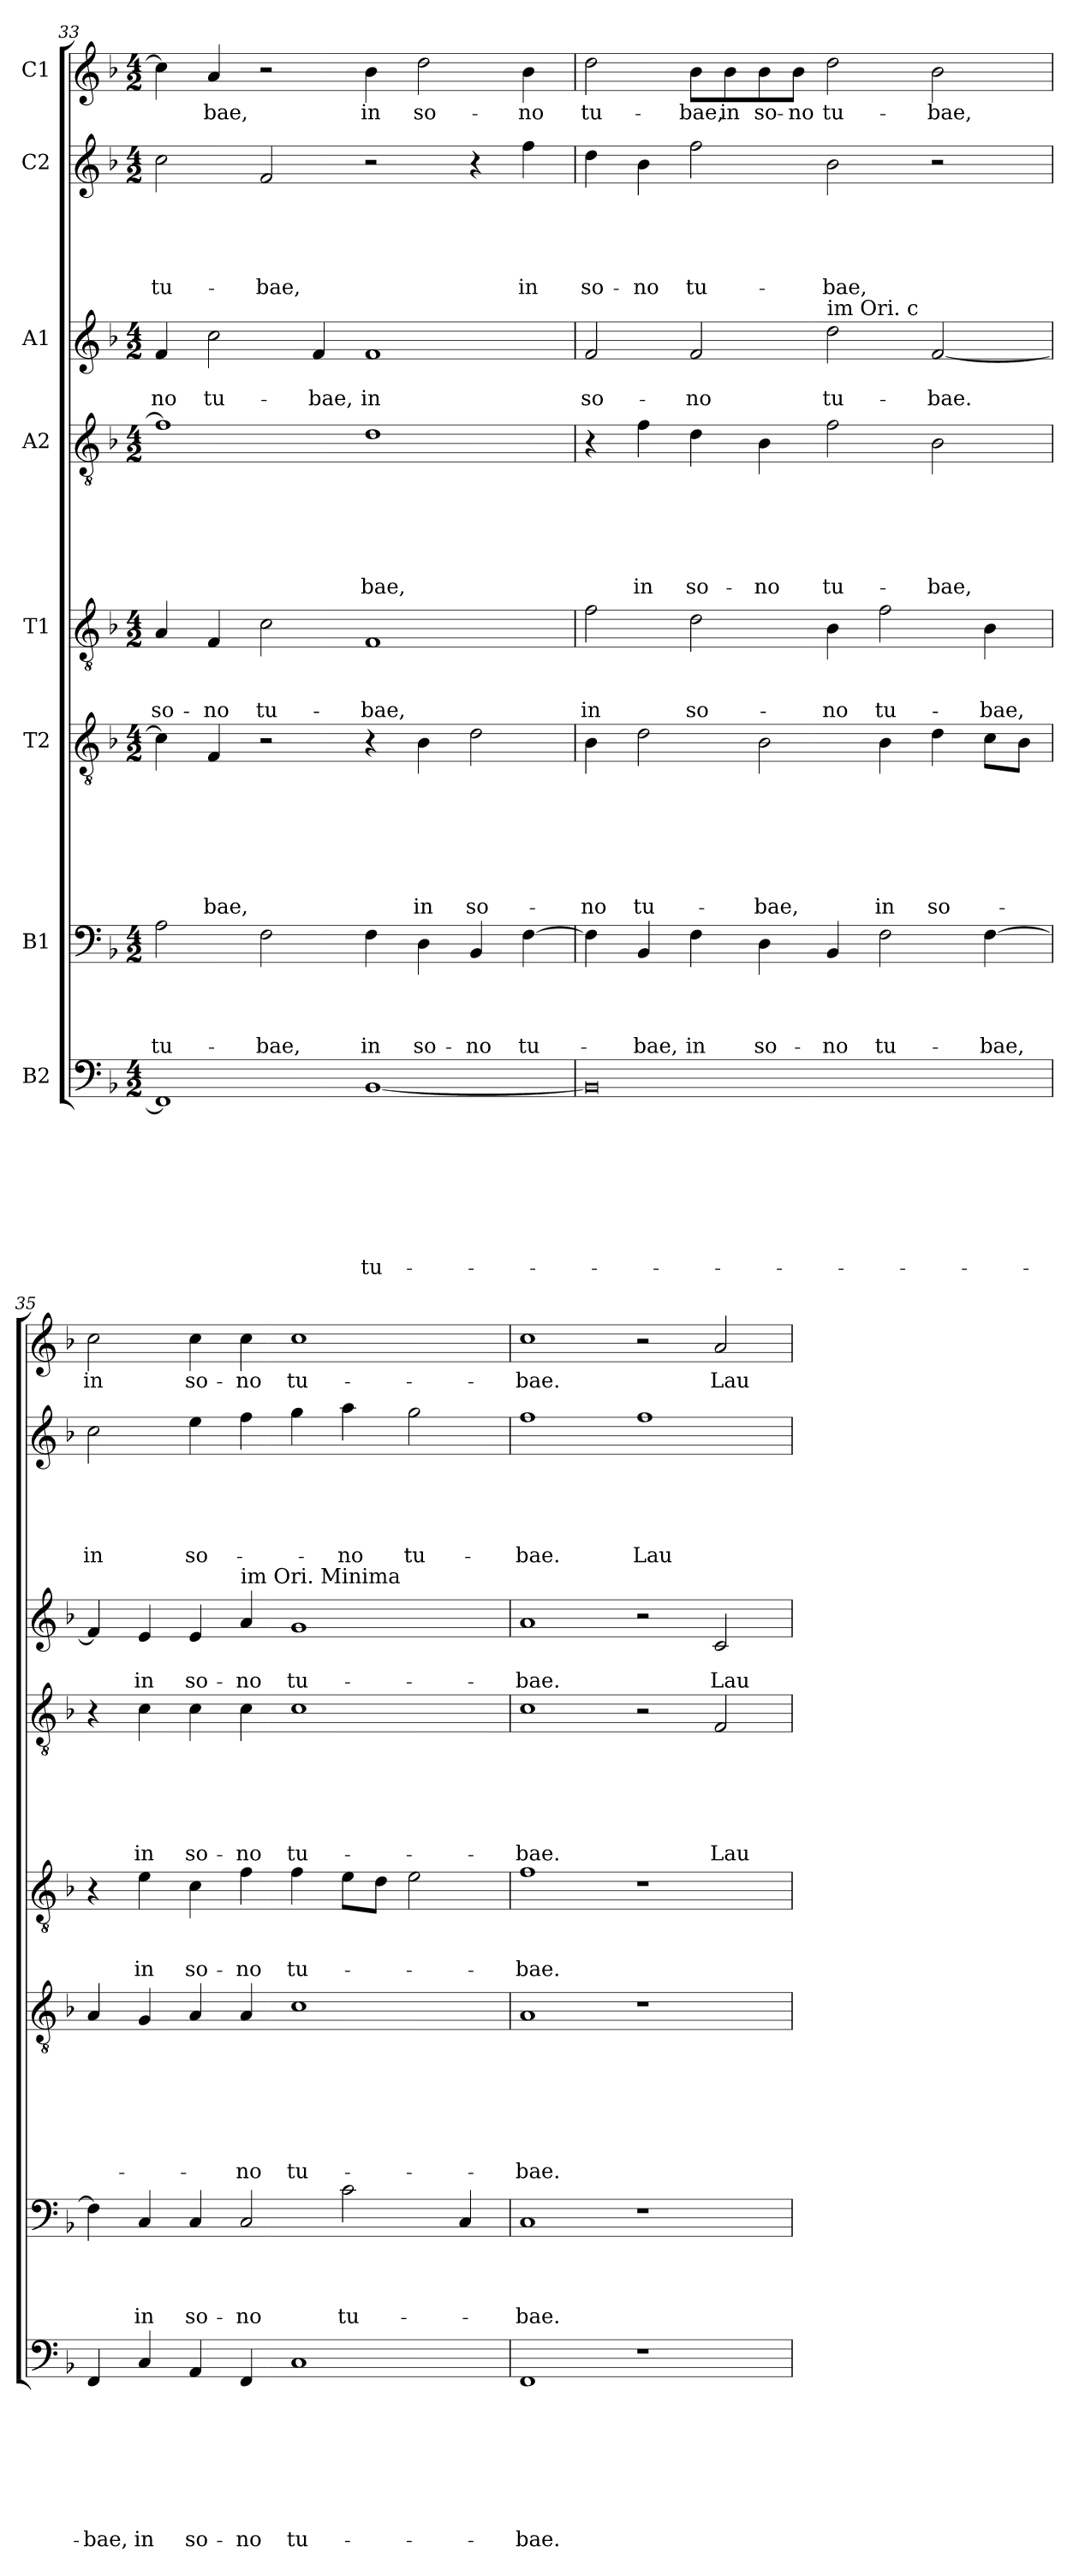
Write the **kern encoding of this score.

**kern	**text	**text	**text	**text	**text	**text	**text	**text	**kern	**text	**text	**text	**text	**kern	**text	**text	**text	**text	**text	**text	**text	**kern	**text	**text	**text	**kern	**text	**text	**text	**text	**text	**text	**kern	**text	**text	**kern	**text	**text	**text	**text	**text	**kern	**text
*part8	*part8	*part8	*part8	*part8	*part8	*part8	*part8	*part8	*part7	*part7	*part7	*part7	*part7	*part6	*part6	*part6	*part6	*part6	*part6	*part6	*part6	*part5	*part5	*part5	*part5	*part4	*part4	*part4	*part4	*part4	*part4	*part4	*part3	*part3	*part3	*part2	*part2	*part2	*part2	*part2	*part2	*part1	*part1
*staff8	*staff8	*staff8	*staff8	*staff8	*staff8	*staff8	*staff8	*staff8	*staff7	*staff7	*staff7	*staff7	*staff7	*staff6	*staff6	*staff6	*staff6	*staff6	*staff6	*staff6	*staff6	*staff5	*staff5	*staff5	*staff5	*staff4	*staff4	*staff4	*staff4	*staff4	*staff4	*staff4	*staff3	*staff3	*staff3	*staff2	*staff2	*staff2	*staff2	*staff2	*staff2	*staff1	*staff1
*I"B2	*	*	*	*	*	*	*	*	*I"B1	*	*	*	*	*I"T2	*	*	*	*	*	*	*	*I"T1	*	*	*	*I"A2	*	*	*	*	*	*	*I"A1	*	*	*I"C2	*	*	*	*	*	*I"C1	*
!!LO:PB:g=z
*clefF4	*	*	*	*	*	*	*	*	*clefF4	*	*	*	*	*clefGv2	*	*	*	*	*	*	*	*clefGv2	*	*	*	*clefGv2	*	*	*	*	*	*	*clefG2	*	*	*clefG2	*	*	*	*	*	*clefG2	*
*k[b-]	*	*	*	*	*	*	*	*	*k[b-]	*	*	*	*	*k[b-]	*	*	*	*	*	*	*	*k[b-]	*	*	*	*k[b-]	*	*	*	*	*	*	*k[b-]	*	*	*k[b-]	*	*	*	*	*	*k[b-]	*
*d:	*	*	*	*	*	*	*	*	*d:	*	*	*	*	*d:	*	*	*	*	*	*	*	*d:	*	*	*	*d:	*	*	*	*	*	*	*d:	*	*	*d:	*	*	*	*	*	*d:	*
*M4/2	*	*	*	*	*	*	*	*	*M4/2	*	*	*	*	*M4/2	*	*	*	*	*	*	*	*M4/2	*	*	*	*M4/2	*	*	*	*	*	*	*M4/2	*	*	*M4/2	*	*	*	*	*	*M4/2	*
=33	=33	=33	=33	=33	=33	=33	=33	=33	=33	=33	=33	=33	=33	=33	=33	=33	=33	=33	=33	=33	=33	=33	=33	=33	=33	=33	=33	=33	=33	=33	=33	=33	=33	=33	=33	=33	=33	=33	=33	=33	=33	=33	=33
!	!	!	!	!	!	!	!	!	!	!	!	!	!LO:LY:b	!	!	!	!	!	!	!	!	!	!	!	!LO:LY:b	!	!	!	!	!	!	!	!	!	!LO:LY:b	!	!	!	!	!	!LO:LY:b	!	!
1FF]	.	.	.	.	.	.	.	.	2A\	.	.	.	tu-	4c\]	.	.	.	.	.	.	.	4A/	.	.	so-	1f]	.	.	.	.	.	.	4f/	.	-no	2cc\	.	.	.	.	tu-	4cc\]	.
!	!	!	!	!	!	!	!	!	!	!	!	!	!	!	!	!	!	!	!	!	!LO:LY:b	!	!	!	!LO:LY:b	!	!	!	!	!	!	!	!	!	!LO:LY:b	!	!	!	!	!	!	!	!LO:LY:b
.	.	.	.	.	.	.	.	.	.	.	.	.	.	4F/	.	.	.	.	.	.	-bae,	4F/	.	.	-no	.	.	.	.	.	.	.	2cc\	.	tu-	.	.	.	.	.	.	4a/	-bae,
!	!	!	!	!	!	!	!	!	!	!	!	!	!LO:LY:b	!	!	!	!	!	!	!	!	!	!	!	!LO:LY:b	!	!	!	!	!	!	!	!	!	!	!	!	!	!	!	!LO:LY:b	!	!
.	.	.	.	.	.	.	.	.	2F\	.	.	.	-bae,	2r	.	.	.	.	.	.	.	2c\	.	.	tu-	.	.	.	.	.	.	.	.	.	.	2f/	.	.	.	.	-bae,	2r	.
!	!	!	!	!	!	!	!	!	!	!	!	!	!	!	!	!	!	!	!	!	!	!	!	!	!	!	!	!	!	!	!	!	!	!	!LO:LY:b	!	!	!	!	!	!	!	!
.	.	.	.	.	.	.	.	.	.	.	.	.	.	.	.	.	.	.	.	.	.	.	.	.	.	.	.	.	.	.	.	.	4f/	.	-bae,	.	.	.	.	.	.	.	.
!	!	!	!	!	!	!	!	!LO:LY:b	!	!	!	!	!LO:LY:b	!	!	!	!	!	!	!	!	!	!	!	!LO:LY:b	!	!	!	!	!	!	!LO:LY:b	!	!	!LO:LY:b	!	!	!	!	!	!	!	!LO:LY:b
[1BB-	.	.	.	.	.	.	.	tu-	4F\	.	.	.	in	4r	.	.	.	.	.	.	.	1F	.	.	-bae,	1d	.	.	.	.	.	-bae,	1f	.	in	2r	.	.	.	.	.	4b-\	in
!	!	!	!	!	!	!	!	!	!	!	!	!	!LO:LY:b	!	!	!	!	!	!	!	!LO:LY:b	!	!	!	!	!	!	!	!	!	!	!	!	!	!	!	!	!	!	!	!	!	!LO:LY:b
.	.	.	.	.	.	.	.	.	4D\	.	.	.	so-	4B-\	.	.	.	.	.	.	in	.	.	.	.	.	.	.	.	.	.	.	.	.	.	.	.	.	.	.	.	2dd\	so-
!	!	!	!	!	!	!	!	!	!	!	!	!	!LO:LY:b	!	!	!	!	!	!	!	!LO:LY:b	!	!	!	!	!	!	!	!	!	!	!	!	!	!	!	!	!	!	!	!	!	!
.	.	.	.	.	.	.	.	.	4BB-/	.	.	.	-no	2d\	.	.	.	.	.	.	so-	.	.	.	.	.	.	.	.	.	.	.	.	.	.	4r	.	.	.	.	.	.	.
!	!	!	!	!	!	!	!	!	!	!	!	!	!LO:LY:b	!	!	!	!	!	!	!	!	!	!	!	!	!	!	!	!	!	!	!	!	!	!	!	!	!	!	!	!LO:LY:b	!	!LO:LY:b
.	.	.	.	.	.	.	.	.	[4F\	.	.	.	tu-	.	.	.	.	.	.	.	.	.	.	.	.	.	.	.	.	.	.	.	.	.	.	4ff\	.	.	.	.	in	4b-\	-no
=34	=34	=34	=34	=34	=34	=34	=34	=34	=34	=34	=34	=34	=34	=34	=34	=34	=34	=34	=34	=34	=34	=34	=34	=34	=34	=34	=34	=34	=34	=34	=34	=34	=34	=34	=34	=34	=34	=34	=34	=34	=34	=34	=34
!	!	!	!	!	!	!	!	!	!	!	!	!	!	!	!	!	!	!	!	!	!LO:LY:b	!	!	!	!LO:LY:b	!	!	!	!	!	!	!	!	!	!LO:LY:b	!	!	!	!	!	!LO:LY:b	!	!LO:LY:b
0BB-]	.	.	.	.	.	.	.	.	4F\]	.	.	.	.	4B-\	.	.	.	.	.	.	-no	2f\	.	.	in	4r	.	.	.	.	.	.	2f/	.	so-	4dd\	.	.	.	.	so-	2dd\	tu-
!	!	!	!	!	!	!	!	!	!	!	!	!	!LO:LY:b	!	!	!	!	!	!	!	!LO:LY:b	!	!	!	!	!	!	!	!	!	!	!LO:LY:b	!	!	!	!	!	!	!	!	!LO:LY:b	!	!
.	.	.	.	.	.	.	.	.	4BB-/	.	.	.	-bae,	2d\	.	.	.	.	.	.	tu-	.	.	.	.	4f\	.	.	.	.	.	in	.	.	.	4b-\	.	.	.	.	-no	.	.
!	!	!	!	!	!	!	!	!	!	!	!	!	!LO:LY:b	!	!	!	!	!	!	!	!	!	!	!	!LO:LY:b	!	!	!	!	!	!	!LO:LY:b	!	!	!LO:LY:b	!	!	!	!	!	!LO:LY:b	!	!LO:LY:b
.	.	.	.	.	.	.	.	.	4F\	.	.	.	in	.	.	.	.	.	.	.	.	2d\	.	.	so-	4d\	.	.	.	.	.	so-	2f/	.	-no	2ff\	.	.	.	.	tu-	8b-\L	-bae,
!	!	!	!	!	!	!	!	!	!	!	!	!	!	!	!	!	!	!	!	!	!	!	!	!	!	!	!	!	!	!	!	!	!	!	!	!	!	!	!	!	!	!	!LO:LY:b
.	.	.	.	.	.	.	.	.	.	.	.	.	.	.	.	.	.	.	.	.	.	.	.	.	.	.	.	.	.	.	.	.	.	.	.	.	.	.	.	.	.	8b-\	in
!	!	!	!	!	!	!	!	!	!	!	!	!	!LO:LY:b	!	!	!	!	!	!	!	!LO:LY:b	!	!	!	!	!	!	!	!	!	!	!LO:LY:b	!	!	!	!	!	!	!	!	!	!	!LO:LY:b
.	.	.	.	.	.	.	.	.	4D\	.	.	.	so-	2B-\	.	.	.	.	.	.	-bae,	.	.	.	.	4B-\	.	.	.	.	.	-no	.	.	.	.	.	.	.	.	.	8b-\	so-
!	!	!	!	!	!	!	!	!	!	!	!	!	!	!	!	!	!	!	!	!	!	!	!	!	!	!	!	!	!	!	!	!	!	!	!	!	!	!	!	!	!	!	!LO:LY:b
.	.	.	.	.	.	.	.	.	.	.	.	.	.	.	.	.	.	.	.	.	.	.	.	.	.	.	.	.	.	.	.	.	.	.	.	.	.	.	.	.	.	8b-\J	-no
!	!	!	!	!	!	!	!	!	!	!	!	!	!	!	!	!	!	!	!	!	!	!	!	!	!	!	!	!	!	!	!	!	!LO:TX:a:t=im Ori.  c	!	!	!	!	!	!	!	!	!	!
!	!	!	!	!	!	!	!	!	!	!	!	!	!LO:LY:b	!	!	!	!	!	!	!	!	!	!	!	!LO:LY:b	!	!	!	!	!	!	!LO:LY:b	!	!	!LO:LY:b	!	!	!	!	!	!LO:LY:b	!	!LO:LY:b
.	.	.	.	.	.	.	.	.	4BB-/	.	.	.	-no	.	.	.	.	.	.	.	.	4B-\	.	.	-no	2f\	.	.	.	.	.	tu-	2dd\	.	tu-	2b-\	.	.	.	.	-bae,	2dd\	tu-
!	!	!	!	!	!	!	!	!	!	!	!	!	!LO:LY:b	!	!	!	!	!	!	!	!LO:LY:b	!	!	!	!LO:LY:b	!	!	!	!	!	!	!	!	!	!	!	!	!	!	!	!	!	!
.	.	.	.	.	.	.	.	.	2F\	.	.	.	tu-	4B-\	.	.	.	.	.	.	in	2f\	.	.	tu-	.	.	.	.	.	.	.	.	.	.	.	.	.	.	.	.	.	.
!	!	!	!	!	!	!	!	!	!	!	!	!	!	!	!	!	!	!	!	!	!LO:LY:b	!	!	!	!	!	!	!	!	!	!	!LO:LY:b	!	!	!LO:LY:b	!	!	!	!	!	!	!	!LO:LY:b
.	.	.	.	.	.	.	.	.	.	.	.	.	.	4d\	.	.	.	.	.	.	so-	.	.	.	.	2B-\	.	.	.	.	.	-bae,	[2f/	.	-bae.	2r	.	.	.	.	.	2b-\	-bae,
!	!	!	!	!	!	!	!	!	!	!	!	!	!LO:LY:b	!	!	!	!	!	!	!	!	!	!	!	!LO:LY:b	!	!	!	!	!	!	!	!	!	!	!	!	!	!	!	!	!	!
.	.	.	.	.	.	.	.	.	[4F\	.	.	.	-bae,	8c\L	.	.	.	.	.	.	.	4B-\	.	.	-bae,	.	.	.	.	.	.	.	.	.	.	.	.	.	.	.	.	.	.
.	.	.	.	.	.	.	.	.	.	.	.	.	.	8B-\J	.	.	.	.	.	.	.	.	.	.	.	.	.	.	.	.	.	.	.	.	.	.	.	.	.	.	.	.	.
=35	=35	=35	=35	=35	=35	=35	=35	=35	=35	=35	=35	=35	=35	=35	=35	=35	=35	=35	=35	=35	=35	=35	=35	=35	=35	=35	=35	=35	=35	=35	=35	=35	=35	=35	=35	=35	=35	=35	=35	=35	=35	=35	=35
!	!	!	!	!	!	!	!	!LO:LY:b	!	!	!	!	!	!	!	!	!	!	!	!	!	!	!	!	!	!	!	!	!	!	!	!	!	!	!	!	!	!	!	!	!LO:LY:b	!	!LO:LY:b
4FF/	.	.	.	.	.	.	.	-bae,	4F\]	.	.	.	.	4A/	.	.	.	.	.	.	.	4r	.	.	.	4r	.	.	.	.	.	.	4f/]	.	.	2cc\	.	.	.	.	in	2cc\	in
!	!	!	!	!	!	!	!	!LO:LY:b	!	!	!	!	!LO:LY:b	!	!	!	!	!	!	!	!	!	!	!	!LO:LY:b	!	!	!	!	!	!	!LO:LY:b	!	!	!LO:LY:b	!	!	!	!	!	!	!	!
4C/	.	.	.	.	.	.	.	in	4C/	.	.	.	in	4G/	.	.	.	.	.	.	.	4e\	.	.	in	4c\	.	.	.	.	.	in	4e/	.	in	.	.	.	.	.	.	.	.
!	!	!	!	!	!	!	!	!LO:LY:b	!	!	!	!	!LO:LY:b	!	!	!	!	!	!	!	!	!	!	!	!LO:LY:b	!	!	!	!	!	!	!LO:LY:b	!	!	!LO:LY:b	!	!	!	!	!	!LO:LY:b	!	!LO:LY:b
4AA/	.	.	.	.	.	.	.	so-	4C/	.	.	.	so-	4A/	.	.	.	.	.	.	.	4c\	.	.	so-	4c\	.	.	.	.	.	so-	4e/	.	so-	4ee\	.	.	.	.	so-	4cc\	so-
!	!	!	!	!	!	!	!	!	!	!	!	!	!	!	!	!	!	!	!	!	!	!	!	!	!	!	!	!	!	!	!	!	!LO:TX:a:t=im Ori. Minima	!	!	!	!	!	!	!	!	!	!
!	!	!	!	!	!	!	!	!LO:LY:b	!	!	!	!	!LO:LY:b	!	!	!	!	!	!	!	!LO:LY:b	!	!	!	!LO:LY:b	!	!	!	!	!	!	!LO:LY:b	!	!	!LO:LY:b	!	!	!	!	!	!	!	!LO:LY:b
4FF/	.	.	.	.	.	.	.	-no	2C/	.	.	.	-no	4A/	.	.	.	.	.	.	-no	4f\	.	.	-no	4c\	.	.	.	.	.	-no	4a/	.	-no	4ff\	.	.	.	.	.	4cc\	-no
!	!	!	!	!	!	!	!	!LO:LY:b	!	!	!	!	!	!	!	!	!	!	!	!	!LO:LY:b	!	!	!	!LO:LY:b	!	!	!	!	!	!	!LO:LY:b	!	!	!LO:LY:b	!	!	!	!	!	!	!	!LO:LY:b
1C	.	.	.	.	.	.	.	tu-	.	.	.	.	.	1c	.	.	.	.	.	.	tu-	4f\	.	.	tu-	1c	.	.	.	.	.	tu-	1g	.	tu-	4gg\	.	.	.	.	.	1cc	tu-
!	!	!	!	!	!	!	!	!	!	!	!	!	!LO:LY:b	!	!	!	!	!	!	!	!	!	!	!	!	!	!	!	!	!	!	!	!	!	!	!	!	!	!	!	!LO:LY:b	!	!
.	.	.	.	.	.	.	.	.	2c\	.	.	.	tu-	.	.	.	.	.	.	.	.	8e\L	.	.	.	.	.	.	.	.	.	.	.	.	.	4aa\	.	.	.	.	-no	.	.
.	.	.	.	.	.	.	.	.	.	.	.	.	.	.	.	.	.	.	.	.	.	8d\J	.	.	.	.	.	.	.	.	.	.	.	.	.	.	.	.	.	.	.	.	.
!	!	!	!	!	!	!	!	!	!	!	!	!	!	!	!	!	!	!	!	!	!	!	!	!	!	!	!	!	!	!	!	!	!	!	!	!	!	!	!	!	!LO:LY:b	!	!
.	.	.	.	.	.	.	.	.	.	.	.	.	.	.	.	.	.	.	.	.	.	2e\	.	.	.	.	.	.	.	.	.	.	.	.	.	2gg\	.	.	.	.	tu-	.	.
.	.	.	.	.	.	.	.	.	4C/	.	.	.	.	.	.	.	.	.	.	.	.	.	.	.	.	.	.	.	.	.	.	.	.	.	.	.	.	.	.	.	.	.	.
=36	=36	=36	=36	=36	=36	=36	=36	=36	=36	=36	=36	=36	=36	=36	=36	=36	=36	=36	=36	=36	=36	=36	=36	=36	=36	=36	=36	=36	=36	=36	=36	=36	=36	=36	=36	=36	=36	=36	=36	=36	=36	=36	=36
!	!	!	!	!	!	!	!	!LO:LY:b	!	!	!	!	!LO:LY:b	!	!	!	!	!	!	!	!LO:LY:b	!	!	!	!LO:LY:b	!	!	!	!	!	!	!LO:LY:b	!	!	!LO:LY:b	!	!	!	!	!	!LO:LY:b	!	!LO:LY:b
1FF	.	.	.	.	.	.	.	-bae.	1C	.	.	.	-bae.	1A	.	.	.	.	.	.	-bae.	1f	.	.	-bae.	1c	.	.	.	.	.	-bae.	1a	.	-bae.	1ff	.	.	.	.	-bae.	1cc	-bae.
!	!	!	!	!	!	!	!	!	!	!	!	!	!	!	!	!	!	!	!	!	!	!	!	!	!	!	!	!	!	!	!	!	!	!	!	!	!	!	!	!	!LO:LY:b	!	!
1r	.	.	.	.	.	.	.	.	1r	.	.	.	.	1r	.	.	.	.	.	.	.	1r	.	.	.	2r	.	.	.	.	.	.	2r	.	.	1ff	.	.	.	.	Lau-	2r	.
!	!	!	!	!	!	!	!	!	!	!	!	!	!	!	!	!	!	!	!	!	!	!	!	!	!	!	!	!	!	!	!	!LO:LY:b	!	!	!LO:LY:b	!	!	!	!	!	!	!	!LO:LY:b
.	.	.	.	.	.	.	.	.	.	.	.	.	.	.	.	.	.	.	.	.	.	.	.	.	.	2F/	.	.	.	.	.	Lau-	2c/	.	Lau-	.	.	.	.	.	.	2a/	Lau-
=	=	=	=	=	=	=	=	=	=	=	=	=	=	=	=	=	=	=	=	=	=	=	=	=	=	=	=	=	=	=	=	=	=	=	=	=	=	=	=	=	=	=	=
*-	*-	*-	*-	*-	*-	*-	*-	*-	*-	*-	*-	*-	*-	*-	*-	*-	*-	*-	*-	*-	*-	*-	*-	*-	*-	*-	*-	*-	*-	*-	*-	*-	*-	*-	*-	*-	*-	*-	*-	*-	*-	*-	*-
